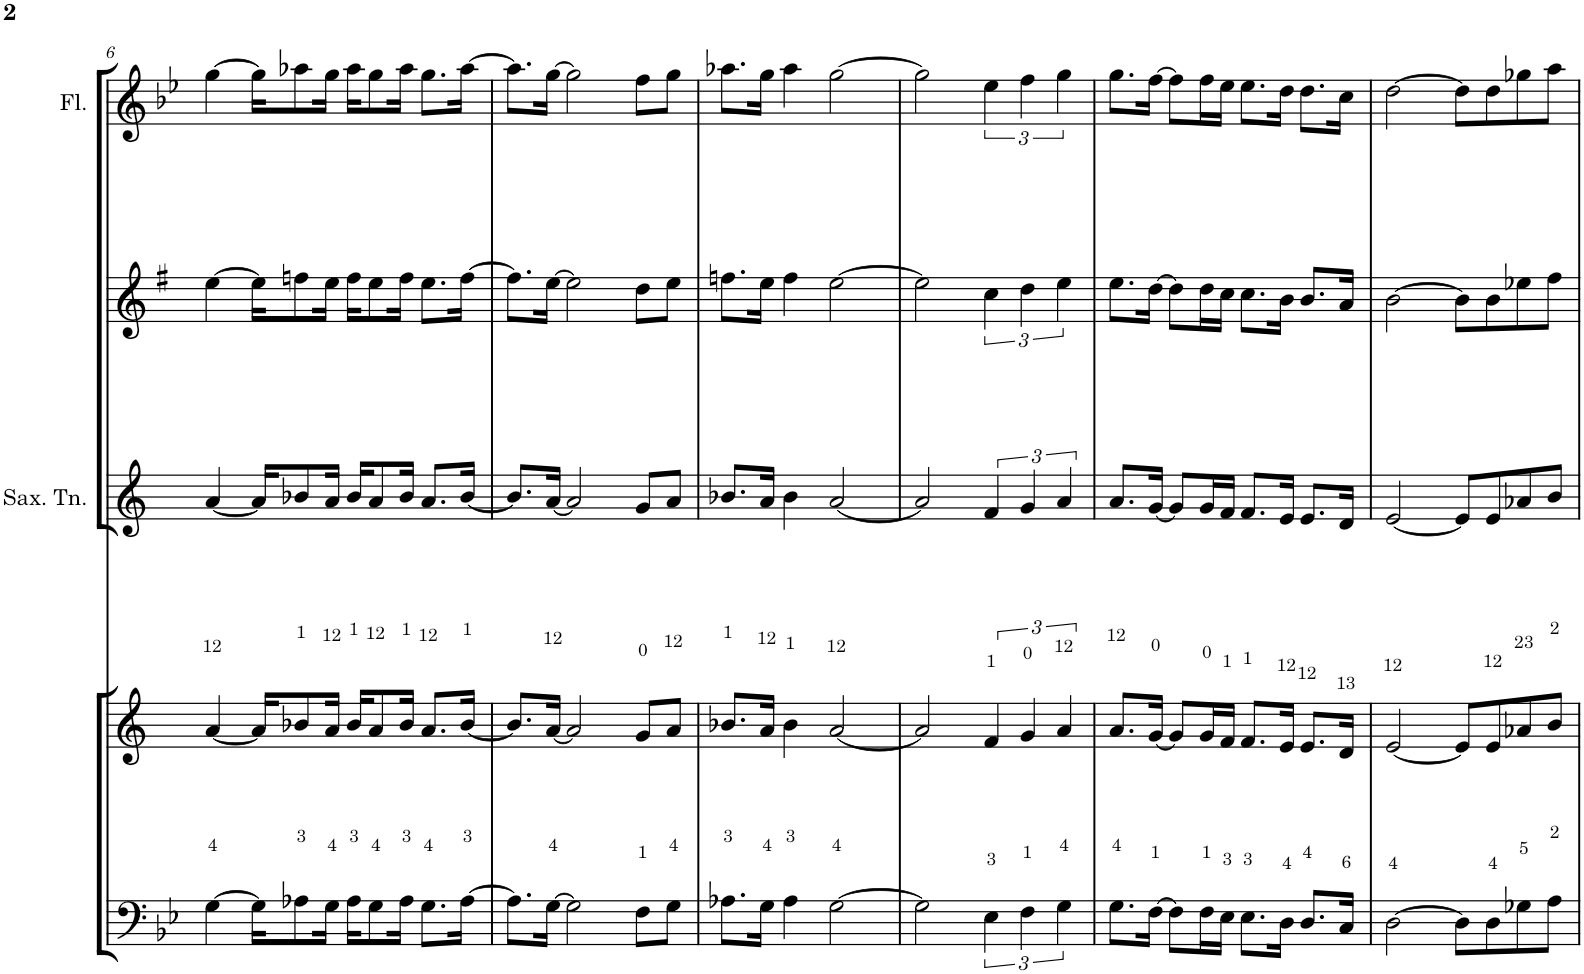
**kern	**kern	**kern	**kern	**kern
*part5	*part4	*part3	*part2	*part1
*staff5	*staff4	*staff3	*staff2	*staff1
*I"Trombone	*I"Trompete em Bb	*I"Saxofone Tenor	*I"Saxofone Alto	*I"Flauta Transversal
*I'Trb	*I'Tpt	*I'Sax. Tn.	*	*I'Fl.
!!LO:PB:g=z
*clefF4	*clefG2	*clefG2	*clefG2	*clefG2
*	*Trd1c2	*Trd8c14	*Trd5c9	*
*k[b-e-]	*k[]	*k[]	*k[f#]	*k[b-e-]
*M4/4	*M4/4	*M4/4	*M4/4	*M4/4
=6	=6	=6	=6	=6
[4G\	[4a/	[4a/	[4ee\	[4gg\
16G\KL]	16a/KL]	16a/KL]	16ee\KL]	16gg\KL]
8A-X\	8b-X/	8b-X/	8ffn\	8aa-X\
16G\Jk	16a/Jk	16a/Jk	16ee\Jk	16gg\Jk
16A-\KL	16b-/KL	16b-/KL	16ff\KL	16aa-\KL
8G\	8a/	8a/	8ee\	8gg\
16A-\Jk	16b-/Jk	16b-/Jk	16ff\Jk	16aa-\Jk
8.G\L	8.a/L	8.a/L	8.ee\L	8.gg\L
[16A-\Jk	[16b-/Jk	[16b-/Jk	[16ff\Jk	[16aa-\Jk
=7	=7	=7	=7	=7
8.A-\L]	8.b-/L]	8.b-/L]	8.ff\L]	8.aa-\L]
[16G\Jk	[16a/Jk	[16a/Jk	[16ee\Jk	[16gg\Jk
2G\]	2a/]	2a/]	2ee\]	2gg\]
8F\L	8g/L	8g/L	8dd\L	8ff\L
8G\J	8a/J	8a/J	8ee\J	8gg\J
=8	=8	=8	=8	=8
8.A-X\L	8.b-X/L	8.b-X/L	8.ffn\L	8.aa-X\L
16G\Jk	16a/Jk	16a/Jk	16ee\Jk	16gg\Jk
4A-\	4b-\	4b-\	4ff\	4aa-\
[2G\	[2a/	[2a/	[2ee\	[2gg\
=9	=9	=9	=9	=9
2G\]	2a/]	2a/]	2ee\]	2gg\]
6E-\	6f/	6f/	6cc\	6ee-\
6F\	6g/	6g/	6dd\	6ff\
6G\	6a/	6a/	6ee\	6gg\
=10	=10	=10	=10	=10
8.G\L	8.a/L	8.a/L	8.ee\L	8.gg\L
[16F\Jk	[16g/Jk	[16g/Jk	[16dd\Jk	[16ff\Jk
8F\L]	8g/L]	8g/L]	8dd\L]	8ff\L]
16F\L	16g/L	16g/L	16dd\L	16ff\L
16E-\JJ	16f/JJ	16f/JJ	16cc\JJ	16ee-\JJ
8.E-\L	8.f/L	8.f/L	8.cc\L	8.ee-\L
16D\Jk	16e/Jk	16e/Jk	16b\Jk	16dd\Jk
8.D/L	8.e/L	8.e/L	8.b/L	8.dd\L
16C/Jk	16d/Jk	16d/Jk	16a/Jk	16cc\Jk
=11	=11	=11	=11	=11
[2D\	[2e/	[2e/	[2b\	[2dd\
8D\L]	8e/L]	8e/L]	8b\L]	8dd\L]
8D\	8e/	8e/	8b\	8dd\
8G-X\	8a-X/	8a-X/	8ee-X\	8gg-X\
8A\J	8b/J	8b/J	8ff#\J	8aa\J
=	=	=	=	=
*-	*-	*-	*-	*-
